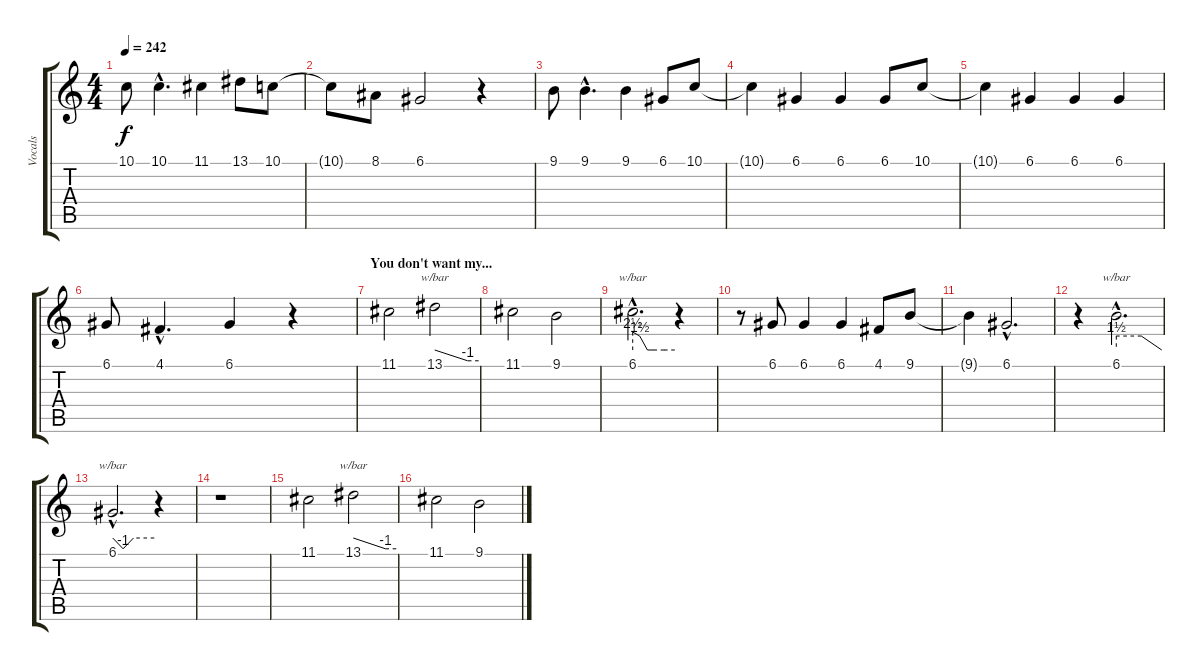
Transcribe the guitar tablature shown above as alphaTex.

\track ("Vocals" "Vocals") {instrument lead2sawtooth}
\staff {score tabs}
\tuning (D4 A3 F3 C3 G2 D2) {hide}
\ts (4 4)
\tempo 242
\clef g2
\ks c
10.1.8{dy f} 10.1{hac}.4{d} 11.1.4 13.1.8 10.1.8 |
10.1{t}.8 8.1.8 6.1.2 r.4 |
9.1.8 9.1{hac}.4{d} 9.1.4 6.1.8 10.1.8 |
10.1{t}.4 6.1.4 6.1.4 6.1.8 10.1.8 |
10.1{t}.4 6.1.4 6.1.4 6.1.4 |
6.1.8 4.1{hac}.4{d} 6.1.4 r.4 |
\section ("" "You don't want my...")
11.1.2 13.1.2{tbe (custom default 0 0 45 -4 60 -4)} |
11.1.2 9.1.2 |
6.1{hac}.2{d tbe (custom default 0 10 10 6 21 0 30 0 45 0 60 0)} r.4 |
r.8 6.1.8 6.1.4 6.1.4 4.1.8 9.1.8 |
9.1{t}.4 6.1{hac}.2{d} |
r.4 6.1{hac}.2{d tbe (custom default 0 6 33 6 60 0)} |
6.1{hac}.2{d tbe (custom default 0 0 15 -4 30 0 60 0)} r.4 |
r.1 |
11.1.2 13.1.2{tbe (custom default 0 0 45 -4 60 -4)} |
11.1.2 9.1.2
